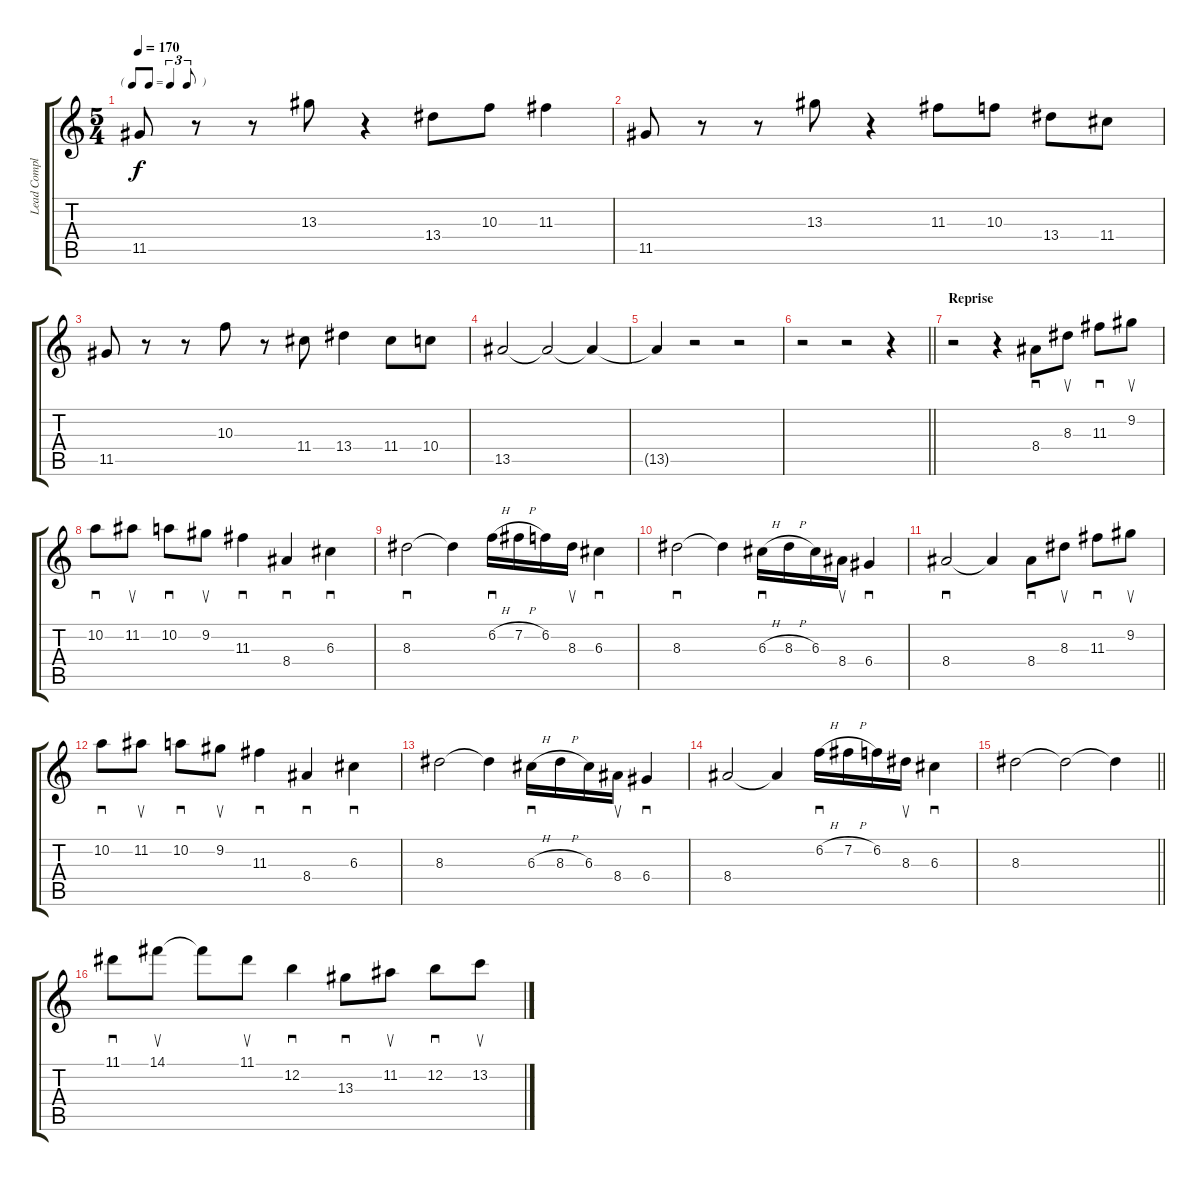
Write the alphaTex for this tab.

\track ("Lead Complet" "Lead Compl") {instrument electricguitarjazz}
\staff {score tabs}
\tuning (E4 B3 G3 D3 A2 E2) {hide}
\ts (5 4)
\tf triplet8th
\tempo 170
\clef g2
\ks c
11.5.8{dy f} r.8 r.8 13.3.8 r.4 13.4.8 10.3.8 11.3.4 |
11.5.8 r.8 r.8 13.3.8 r.4 11.3.8 10.3.8 13.4.8 11.4.8 |
11.5.8 r.8 r.8 10.3.8 r.8 11.4.8 13.4.4 11.4.8 10.4.8 |
13.5.2 13.5{t}.2 13.5{t}.4 |
13.5{t}.4 r.2 r.2 |
\barLineRight lightlight
r.2 r.2 r.4 |
\section ("" "Reprise")
r.2 r.4 8.4.8{sd} 8.3.8{su} 11.3.8{sd} 9.2.8{su} |
10.2.8{sd} 11.2.8{su} 10.2.8{sd} 9.2.8{su} 11.3.4{sd} 8.4.4{sd} 6.3.4{sd} |
8.3.2{sd} 8.3{t}.4 6.2{h}.16{sd} 7.2{h}.16 6.2.16 8.3.16{su} 6.3.4{sd} |
8.3.2{sd} 8.3{t}.4 6.3{h}.16{sd} 8.3{h}.16 6.3.16 8.4.16{su} 6.4.4{sd} |
8.4.2{sd} 8.4{t}.4 8.4.8{sd} 8.3.8{su} 11.3.8{sd} 9.2.8{su} |
10.2.8{sd} 11.2.8{su} 10.2.8{sd} 9.2.8{su} 11.3.4{sd} 8.4.4{sd} 6.3.4{sd} |
8.3.2 8.3{t}.4 6.3{h}.16{sd} 8.3{h}.16 6.3.16 8.4.16{su} 6.4.4{sd} |
8.4.2 8.4{t}.4 6.2{h}.16{sd} 7.2{h}.16 6.2.16 8.3.16{su} 6.3.4{sd} |
\barLineRight lightlight
8.3.2 8.3{t}.2 8.3{t}.4 |
11.1.8{sd} 14.1.8{su} 14.1{t}.8 11.1.8{su} 12.2.4{sd} 13.3.8{sd} 11.2.8{su} 12.2.8{sd} 13.2.8{su}
